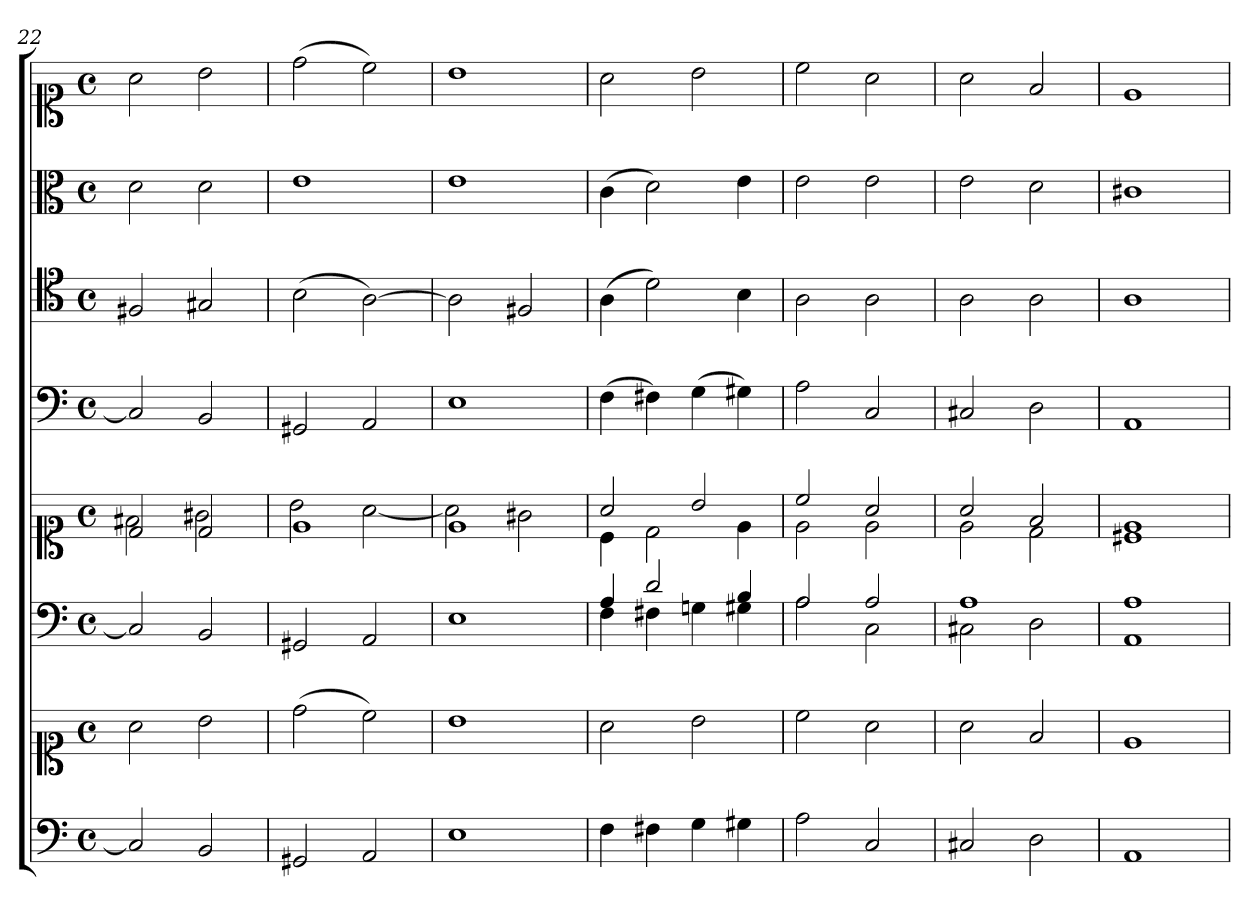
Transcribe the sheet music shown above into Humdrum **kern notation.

**kern	**kern	**kern	**kern	**kern	**kern	**kern	**kern
*part6	*part6	*part5	*part5	*part4	*part3	*part2	*part1
*staff8	*staff7	*staff6	*staff5	*staff4	*staff3	*staff2	*staff1
*clefF4	*clefC1	*clefF4	*clefC1	*clefF4	*clefC4	*clefC3	*clefC1
*k[]	*k[]	*k[]	*k[]	*k[]	*k[]	*k[]	*k[]
*M4/4	*M4/4	*M4/4	*M4/4	*M4/4	*M4/4	*M4/4	*M4/4
*met(c)	*met(c)	*met(c)	*met(c)	*met(c)	*met(c)	*met(c)	*met(c)
=22	=22	=22	=22	=22	=22	=22	=22
*	*	*	*^	*	*	*	*
2C]	2a	2C]	2d	2f#X	2C]	2F#X	2d	2a
2BB	2b	2BB	2d	2g#X	2BB	2G#X	2d	2b
=23	=23	=23	=23	=23	=23	=23	=23	=23
2GG#X	(2dd	2GG#X	1e	2b	2GG#X	(2B	1e	(2dd
2AA	2cc)	2AA	.	[2a	2AA	[2A)	.	2cc)
=24	=24	=24	=24	=24	=24	=24	=24	=24
1E	1b	1E	1e	2a]	1E	2A]	1e	1b
.	.	.	.	2g#X	.	2F#X	.	.
=25	=25	=25	=25	=25	=25	=25	=25	=25
*	*	*^	*	*	*	*	*	*
4F	2a	4A	4F	2a	4c	(4F	(4A	(4c	2a
4F#X	.	2d	4F#X	.	2d	4F#X)	2d)	2d)	.
4G	2b	.	4Gn	2b	.	(4G	.	.	2b
4G#X	.	4B	4G#X	.	4e	4G#X)	4B	4e	.
=26	=26	=26	=26	=26	=26	=26	=26	=26	=26
2A	2cc	2A	2A	2cc	2e	2A	2A	2e	2cc
2C	2a	2A	2C	2a	2e	2C	2A	2e	2a
=27	=27	=27	=27	=27	=27	=27	=27	=27	=27
2C#X	2a	1A	2C#X	2a	2e	2C#X	2A	2e	2a
2D	2f	.	2D	2f	2d	2D	2A	2d	2f
=28	=28	=28	=28	=28	=28	=28	=28	=28	=28
1AA	1e	1A	1AA	1e	1c#X	1AA	1A	1c#X	1e
*	*	*v	*v	*	*	*	*	*	*
*	*	*	*v	*v	*	*	*	*
=	=	=	=	=	=	=	=
*-	*-	*-	*-	*-	*-	*-	*-
